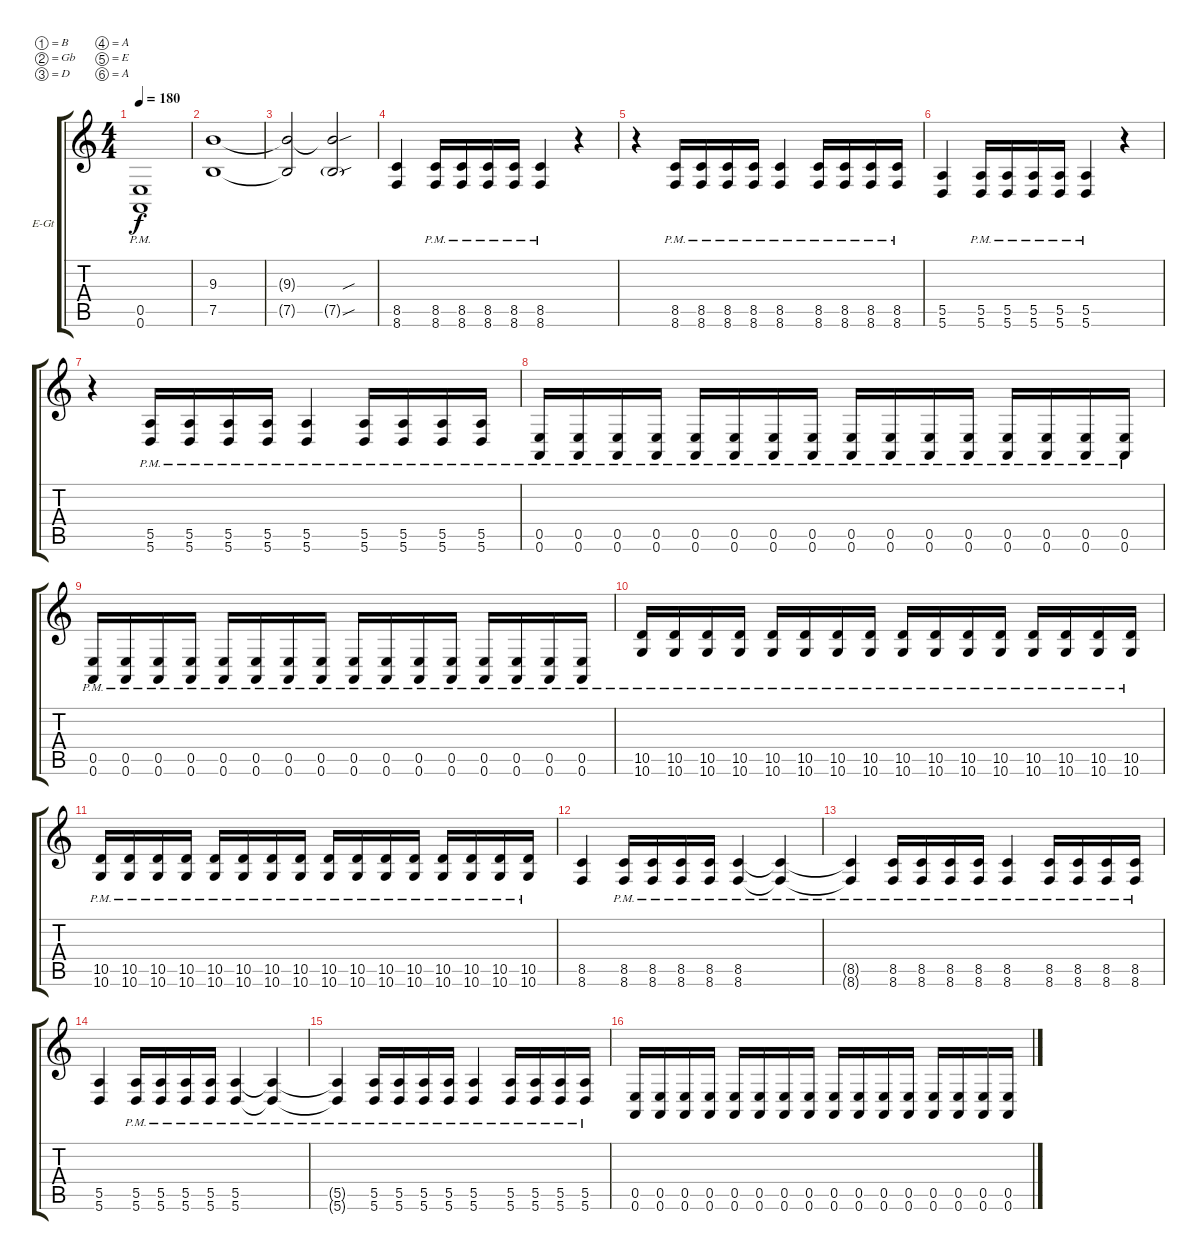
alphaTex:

\bracketExtendMode groupsimilarinstruments
\firstSystemTrackNameOrientation horizontal
\otherSystemsTrackNameOrientation horizontal
\track ("Git 1" "E-Gt") {instrument distortionguitar}
\staff {score tabs}
\tuning (B3 Gb3 D3 A2 E2 A1)
\ts (4 4)
\tempo 180
\clef g2
\ks c
(0.5{pm} 0.6{pm}).1{dy f} |
(7.5 9.3).1 |
(7.5{t} 9.3{t}).2 (9.3{sou t} 7.5{sou g}).2 |
(8.5 8.6).4 (8.5{pm} 8.6{pm}).16 (8.5{pm} 8.6{pm}).16 (8.5{pm} 8.6{pm}).16 (8.5{pm} 8.6{pm}).16 (8.5{pm} 8.6{pm}).4 r.4 |
r.4 (8.5{pm} 8.6{pm}).16 (8.5{pm} 8.6{pm}).16 (8.5{pm} 8.6{pm}).16 (8.5{pm} 8.6{pm}).16 (8.5{pm} 8.6{pm}).4 (8.5{pm} 8.6{pm}).16 (8.5{pm} 8.6{pm}).16 (8.5{pm} 8.6{pm}).16 (8.5{pm} 8.6{pm}).16 |
(5.5 5.6).4 (5.5{pm} 5.6{pm}).16 (5.5{pm} 5.6{pm}).16 (5.5{pm} 5.6{pm}).16 (5.5{pm} 5.6{pm}).16 (5.5{pm} 5.6{pm}).4 r.4 |
r.4 (5.5{pm} 5.6{pm}).16 (5.5{pm} 5.6{pm}).16 (5.5{pm} 5.6{pm}).16 (5.5{pm} 5.6{pm}).16 (5.5{pm} 5.6{pm}).4 (5.5{pm} 5.6{pm}).16 (5.5{pm} 5.6{pm}).16 (5.5{pm} 5.6{pm}).16 (5.5{pm} 5.6{pm}).16 |
(0.5{pm} 0.6{pm}).16 (0.5{pm} 0.6{pm}).16 (0.5{pm} 0.6{pm}).16 (0.5{pm} 0.6{pm}).16 (0.5{pm} 0.6{pm}).16 (0.5{pm} 0.6{pm}).16 (0.5{pm} 0.6{pm}).16 (0.5{pm} 0.6{pm}).16 (0.5{pm} 0.6{pm}).16 (0.5{pm} 0.6{pm}).16 (0.5{pm} 0.6{pm}).16 (0.5{pm} 0.6{pm}).16 (0.5{pm} 0.6{pm}).16 (0.5{pm} 0.6{pm}).16 (0.5{pm} 0.6{pm}).16 (0.5{pm} 0.6{pm}).16 |
(0.5{pm} 0.6{pm}).16 (0.5{pm} 0.6{pm}).16 (0.5{pm} 0.6{pm}).16 (0.5{pm} 0.6{pm}).16 (0.5{pm} 0.6{pm}).16 (0.5{pm} 0.6{pm}).16 (0.5{pm} 0.6{pm}).16 (0.5{pm} 0.6{pm}).16 (0.5{pm} 0.6{pm}).16 (0.5{pm} 0.6{pm}).16 (0.5{pm} 0.6{pm}).16 (0.5{pm} 0.6{pm}).16 (0.5{pm} 0.6{pm}).16 (0.5{pm} 0.6{pm}).16 (0.5{pm} 0.6{pm}).16 (0.5{pm} 0.6{pm}).16 |
(10.5{pm} 10.6{pm}).16 (10.5{pm} 10.6{pm}).16 (10.5{pm} 10.6{pm}).16 (10.5{pm} 10.6{pm}).16 (10.5{pm} 10.6{pm}).16 (10.5{pm} 10.6{pm}).16 (10.5{pm} 10.6{pm}).16 (10.5{pm} 10.6{pm}).16 (10.5{pm} 10.6{pm}).16 (10.5{pm} 10.6{pm}).16 (10.5{pm} 10.6{pm}).16 (10.5{pm} 10.6{pm}).16 (10.5{pm} 10.6{pm}).16 (10.5{pm} 10.6{pm}).16 (10.5{pm} 10.6{pm}).16 (10.5{pm} 10.6{pm}).16 |
(10.5{pm} 10.6{pm}).16 (10.5{pm} 10.6{pm}).16 (10.5{pm} 10.6{pm}).16 (10.5{pm} 10.6{pm}).16 (10.5{pm} 10.6{pm}).16 (10.5{pm} 10.6{pm}).16 (10.5{pm} 10.6{pm}).16 (10.5{pm} 10.6{pm}).16 (10.5{pm} 10.6{pm}).16 (10.5{pm} 10.6{pm}).16 (10.5{pm} 10.6{pm}).16 (10.5{pm} 10.6{pm}).16 (10.5{pm} 10.6{pm}).16 (10.5{pm} 10.6{pm}).16 (10.5{pm} 10.6{pm}).16 (10.5{pm} 10.6{pm}).16 |
(8.5 8.6).4 (8.5{pm} 8.6{pm}).16 (8.5{pm} 8.6{pm}).16 (8.5{pm} 8.6{pm}).16 (8.5{pm} 8.6{pm}).16 (8.5{pm} 8.6{pm}).4 (8.6{pm t} 8.5{pm t}).4 |
(8.6{pm t} 8.5{pm t}).4 (8.5{pm} 8.6{pm}).16 (8.5{pm} 8.6{pm}).16 (8.5{pm} 8.6{pm}).16 (8.5{pm} 8.6{pm}).16 (8.5{pm} 8.6{pm}).4 (8.5{pm} 8.6{pm}).16 (8.5{pm} 8.6{pm}).16 (8.5{pm} 8.6{pm}).16 (8.5{pm} 8.6{pm}).16 |
(5.5 5.6).4 (5.5{pm} 5.6{pm}).16 (5.5{pm} 5.6{pm}).16 (5.5{pm} 5.6{pm}).16 (5.5{pm} 5.6{pm}).16 (5.5{pm} 5.6{pm}).4 (5.5{pm t} 5.6{pm t}).4 |
(5.6{pm t} 5.5{pm t}).4 (5.5{pm} 5.6{pm}).16 (5.5{pm} 5.6{pm}).16 (5.5{pm} 5.6{pm}).16 (5.5{pm} 5.6{pm}).16 (5.5{pm} 5.6{pm}).4 (5.5{pm} 5.6{pm}).16 (5.5{pm} 5.6{pm}).16 (5.5{pm} 5.6{pm}).16 (5.5{pm} 5.6{pm}).16 |
(0.5 0.6).16 (0.5 0.6).16 (0.5 0.6).16 (0.5 0.6).16 (0.5 0.6).16 (0.5 0.6).16 (0.5 0.6).16 (0.5 0.6).16 (0.5 0.6).16 (0.5 0.6).16 (0.5 0.6).16 (0.5 0.6).16 (0.5 0.6).16 (0.5 0.6).16 (0.5 0.6).16 (0.5 0.6).16
